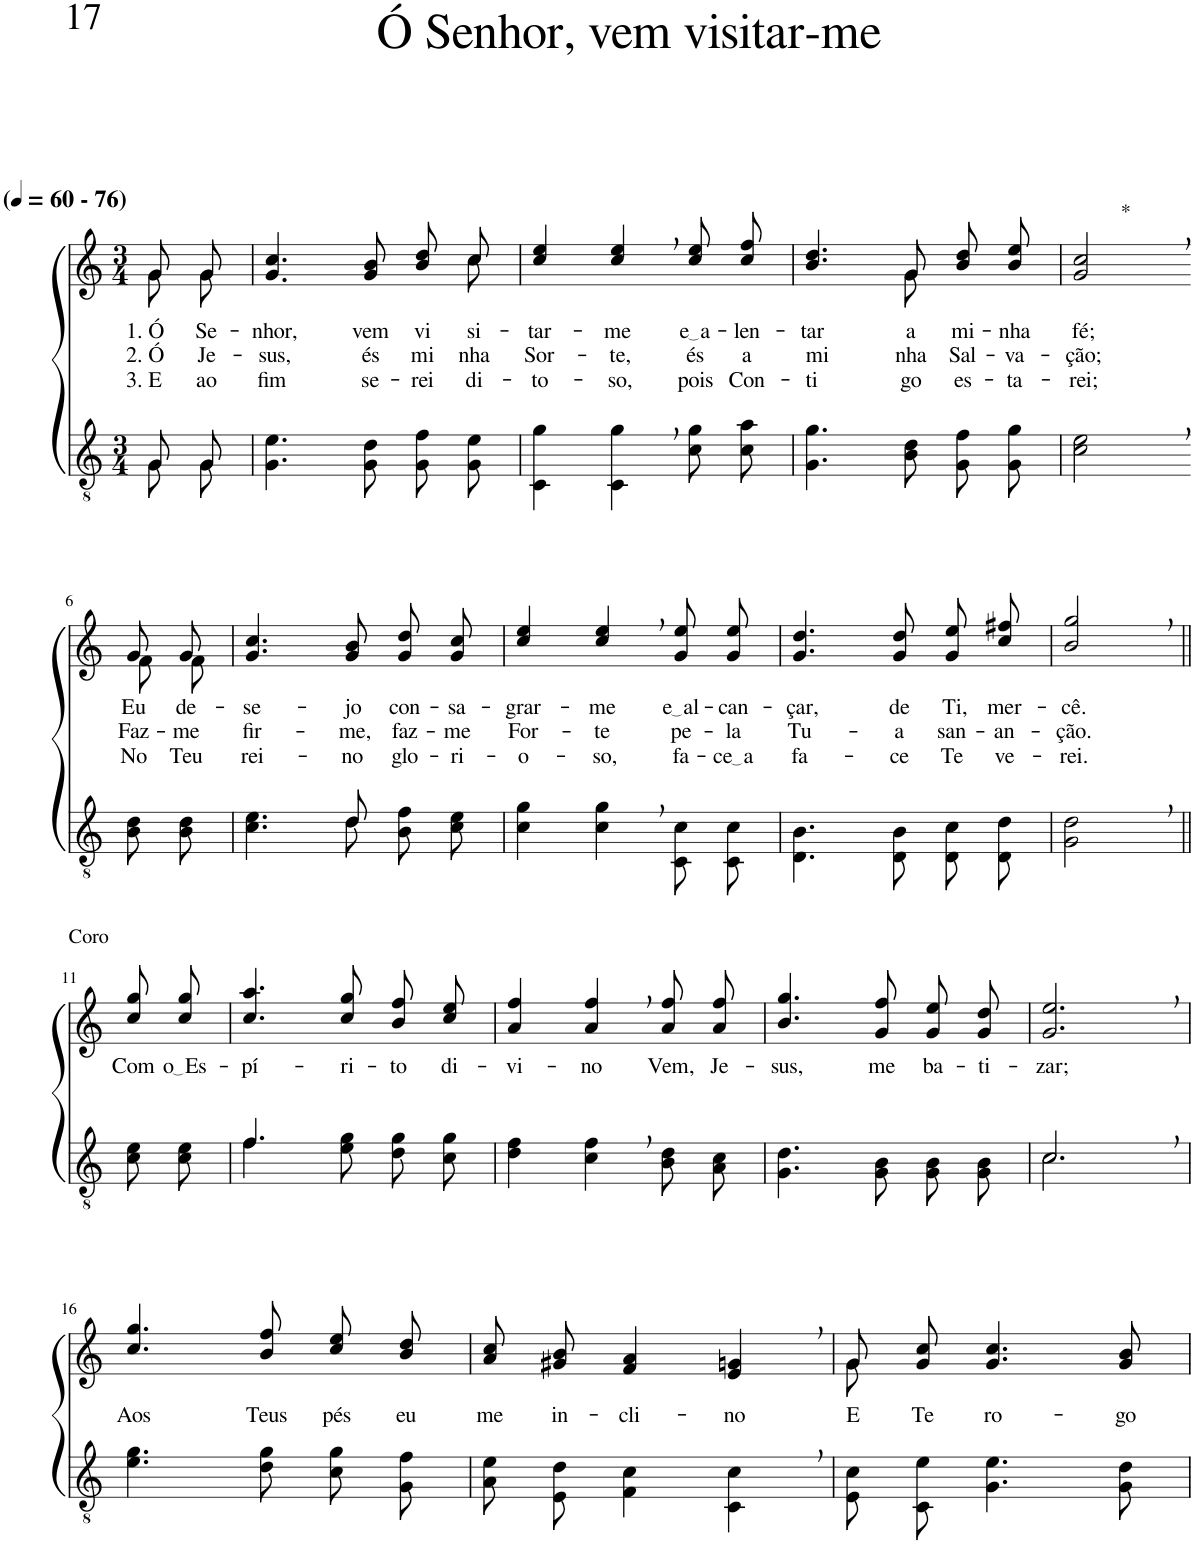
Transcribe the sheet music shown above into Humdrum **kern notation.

**kern	**kern	**text	**text	**text
*part2	*part1	*part1	*part1	*part1
*staff2	*staff1	*staff1	*staff1	*staff1
*I"Parte III e IV	*I"Parte I e II	*	*	*
*clefGv2	*clefG2	*	*	*
*Trd3c5	*Trd3c5	*	*	*
*k[]	*k[]	*	*	*
*M3/4	*M3/4	*	*	*
*MM60	*MM60	*	*	*
=1	=1	=1	=1	=1
*^	*^	*	*	*
!	!	!LO:TX:a:B:t=(	!	!	!	!
!	!	!LO:TX:a:B:t=- 76)	!	!	!	!
!	!	!	!	!LO:LY:b	!LO:LY:b	!LO:LY:b
8G/L	8G\L	8g/L	8g\L	1. Ó	2. Ó	3. E
!	!	!	!	!LO:LY:b	!LO:LY:b	!LO:LY:b
8G/J	8G\J	8g/J	8g\J	Se-	Je-	ao
=2	=2	=2	=2	=2	=2	=2
!	!	!	!	!LO:LY:b	!LO:LY:b	!LO:LY:b
*v	*v	*	*	*	*	*
4.G\ 4.e\	2ryy	4.g/ 4.cc/	-nhor,	-sus,	fim
!	!	!	!LO:LY:b	!LO:LY:b	!LO:LY:b
8G\ 8d\	.	8g/ 8b/	vem	és	se-
!	!	!	!LO:LY:b	!LO:LY:b	!LO:LY:b
8G\ 8f\L	8ryy	8b\ 8dd\L	vi-	mi-	-rei
!	!	!	!LO:LY:b	!LO:LY:b	!LO:LY:b
8G\ 8e\J	8cc\	8cc\J	-si-	-nha	di-
=3	=3	=3	=3	=3	=3
!	!	!	!LO:LY:b	!LO:LY:b	!LO:LY:b
*	*v	*v	*	*	*
4C\ 4g\	4cc/ 4ee/	-tar-	Sor-	-to-
!	!	!LO:LY:b	!LO:LY:b	!LO:LY:b
4C\, 4g\,	4cc/, 4ee/,	-me	-te,	-so,
!	!	!LO:LY:b	!LO:LY:b	!LO:LY:b
8c\ 8g\L	8cc\ 8ee\L	e a	és	pois
!	!	!LO:LY:b	!LO:LY:b	!LO:LY:b
8c\ 8a\J	8cc\ 8ff\J	-len-	a	Con-
=4	=4	=4	=4	=4
!	!	!LO:LY:b	!LO:LY:b	!LO:LY:b
*	*^	*	*	*
4.G\ 4.g\	4.b/ 4.dd/	4.ryy	-tar	mi-	-ti-
!	!	!	!LO:LY:b	!LO:LY:b	!LO:LY:b
8B\ 8d\	8g/	8g\	a	-nha	-go
!	!	!	!LO:LY:b	!LO:LY:b	!LO:LY:b
8G\ 8f\L	8b\ 8dd\L	4ryy	mi-	Sal-	es-
!	!	!	!LO:LY:b	!LO:LY:b	!LO:LY:b
8G\ 8g\J	8b\ 8ee\J	.	-nha	-va-	-ta-
*	*v	*v	*	*	*
=5	=5	=5	=5	=5
!	!LO:TX:a:t=*	!	!	!
!	!	!LO:LY:b	!LO:LY:b	!LO:LY:b
2c\, 2e\,	2g/, 2cc/,	fé;	-ção;	-rei;
!!LO:LB:g=z
=6-	=6-	=6-	=6-	=6-
*	*^	*	*	*
!	!	!	!LO:LY:b	!LO:LY:b	!LO:LY:b
8B\ 8d\L	8g/L	8f\L	-Eu	Faz-	-No
!	!	!	!LO:LY:b	!LO:LY:b	!LO:LY:b
8B\ 8d\J	8g/J	8f\J	de-	-me	Teu
=7	=7	=7	=7	=7	=7
*^	*	*	*	*	*
!	!	!	!	!LO:LY:b	!LO:LY:b	!LO:LY:b
*	*	*v	*v	*	*	*
4.ryy	4.c\ 4.e\	4.g/ 4.cc/	-se-	fir-	rei-
!	!	!	!LO:LY:b	!LO:LY:b	!LO:LY:b
8d/	8d\	8g/ 8b/	-jo	-me,	-no
!	!	!	!LO:LY:b	!LO:LY:b	!LO:LY:b
4ryy	8B\ 8f\L	8g/ 8dd/L	con-	faz-	glo-
!	!	!	!LO:LY:b	!LO:LY:b	!LO:LY:b
.	8c\ 8e\J	8g/ 8cc/J	-sa-	-me	-ri-
=8	=8	=8	=8	=8	=8
!	!	!	!LO:LY:b	!LO:LY:b	!LO:LY:b
*v	*v	*	*	*	*
4c\ 4g\	4cc/ 4ee/	-grar-	For-	-o-
!	!	!LO:LY:b	!LO:LY:b	!LO:LY:b
4c\, 4g\,	4cc/, 4ee/,	-me	-te	-so,
!	!	!LO:LY:b	!LO:LY:b	!LO:LY:b
8C/ 8c/L	8g\ 8ee\L	e al	pe-	fa-
!	!	!LO:LY:b	!LO:LY:b	!LO:LY:b
8C/ 8c/J	8g\ 8ee\J	-can-	-la	ce a
=9	=9	=9	=9	=9
!	!	!LO:LY:b	!LO:LY:b	!LO:LY:b
4.D\ 4.B\	4.g/ 4.dd/	-çar,	Tu-	fa-
!	!	!LO:LY:b	!LO:LY:b	!LO:LY:b
8D\ 8B\	8g/ 8dd/	de	-a	-ce
!	!	!LO:LY:b	!LO:LY:b	!LO:LY:b
8D/ 8c/L	8g\ 8ee\L	Ti,	san-	Te
!	!	!LO:LY:b	!LO:LY:b	!LO:LY:b
8D/ 8d/J	8cc\ 8ff#X\J	mer-	-an-	ve-
=10	=10	=10	=10	=10
!	!	!LO:LY:b	!LO:LY:b	!LO:LY:b
2G\, 2d\,	2b/, 2gg/,	-cê.	-ção.	-rei.
!!LO:LB:g=z
=11||	=11||	=11||	=11||	=11||
!	!LO:TX:a:t=Coro	!	!	!
!	!	!LO:LY:b	!	!
8c\ 8e\L	8cc\ 8gg\L	Com	.	.
!	!	!LO:LY:b	!	!
8c\ 8e\J	8cc\ 8gg\J	o Es	.	.
=12	=12	=12	=12	=12
*^	*	*	*	*
!	!	!	!LO:LY:b	!	!
4.f/	4.f\	4.cc/ 4.aa/	-pí-	.	.
!	!	!	!LO:LY:b	!	!
4.ryy	8e\ 8g\	8cc/ 8gg/	-ri-	.	.
!	!	!	!LO:LY:b	!	!
.	8d\ 8g\L	8b\ 8ff\L	-to	.	.
!	!	!	!LO:LY:b	!	!
.	8c\ 8g\J	8cc\ 8ee\J	di-	.	.
=13	=13	=13	=13	=13	=13
!	!	!	!LO:LY:b	!	!
*v	*v	*	*	*	*
4d\ 4f\	4a/ 4ff/	-vi-	.	.
!	!	!LO:LY:b	!	!
4c\, 4f\,	4a/, 4ff/,	-no	.	.
!	!	!LO:LY:b	!	!
8B\ 8d\L	8a\ 8ff\L	Vem,	.	.
!	!	!LO:LY:b	!	!
8A\ 8c\J	8a\ 8ff\J	Je-	.	.
=14	=14	=14	=14	=14
!	!	!LO:LY:b	!	!
4.G\ 4.d\	4.b/ 4.gg/	-sus,	.	.
!	!	!LO:LY:b	!	!
8G\ 8B\	8g/ 8ff/	me	.	.
!	!	!LO:LY:b	!	!
8G/ 8B/L	8g\ 8ee\L	ba-	.	.
!	!	!LO:LY:b	!	!
8G/ 8B/J	8g\ 8dd\J	-ti-	.	.
=15	=15	=15	=15	=15
*^	*	*	*	*
!	!	!	!LO:LY:b	!	!
2.c,/	2.c\	2.g/, 2.ee/,	-zar;	.	.
!!LO:LB:g=z
=16	=16	=16	=16	=16	=16
!	!	!	!LO:LY:b	!	!
*v	*v	*	*	*	*
4.e\ 4.g\	4.cc/ 4.gg/	Aos	.	.
!	!	!LO:LY:b	!	!
8d\ 8g\	8b/ 8ff/	Teus	.	.
!	!	!LO:LY:b	!	!
8c\ 8g\L	8cc\ 8ee\L	pés	.	.
!	!	!LO:LY:b	!	!
8G\ 8f\J	8b\ 8dd\J	eu	.	.
=17	=17	=17	=17	=17
!	!	!LO:LY:b	!	!
8A\ 8e\L	8a/ 8cc/L	me	.	.
!	!	!LO:LY:b	!	!
8E\ 8d\J	8g#X/ 8b/J	in-	.	.
!	!	!LO:LY:b	!	!
4F\ 4c\	4f/ 4a/	-cli-	.	.
!	!	!LO:LY:b	!	!
4C\, 4c\,	4e/, 4gn/,	-no	.	.
=18	=18	=18	=18	=18
*	*^	*	*	*
!	!	!	!LO:LY:b	!	!
8E/ 8c/L	8g/L	8g\	E	.	.
!	!	!	!LO:LY:b	!	!
8C/ 8e/J	8g/ 8cc/J	2ryy	Te	.	.
!	!	!	!LO:LY:b	!	!
4.G\ 4.e\	4.g/ 4.cc/	.	ro-	.	.
!	!	!	!LO:LY:b	!	!
8G\ 8d\	8g/ 8b/	8ryy	-go	.	.
*	*v	*v	*	*	*
=	=	=	=	=
*-	*-	*-	*-	*-
